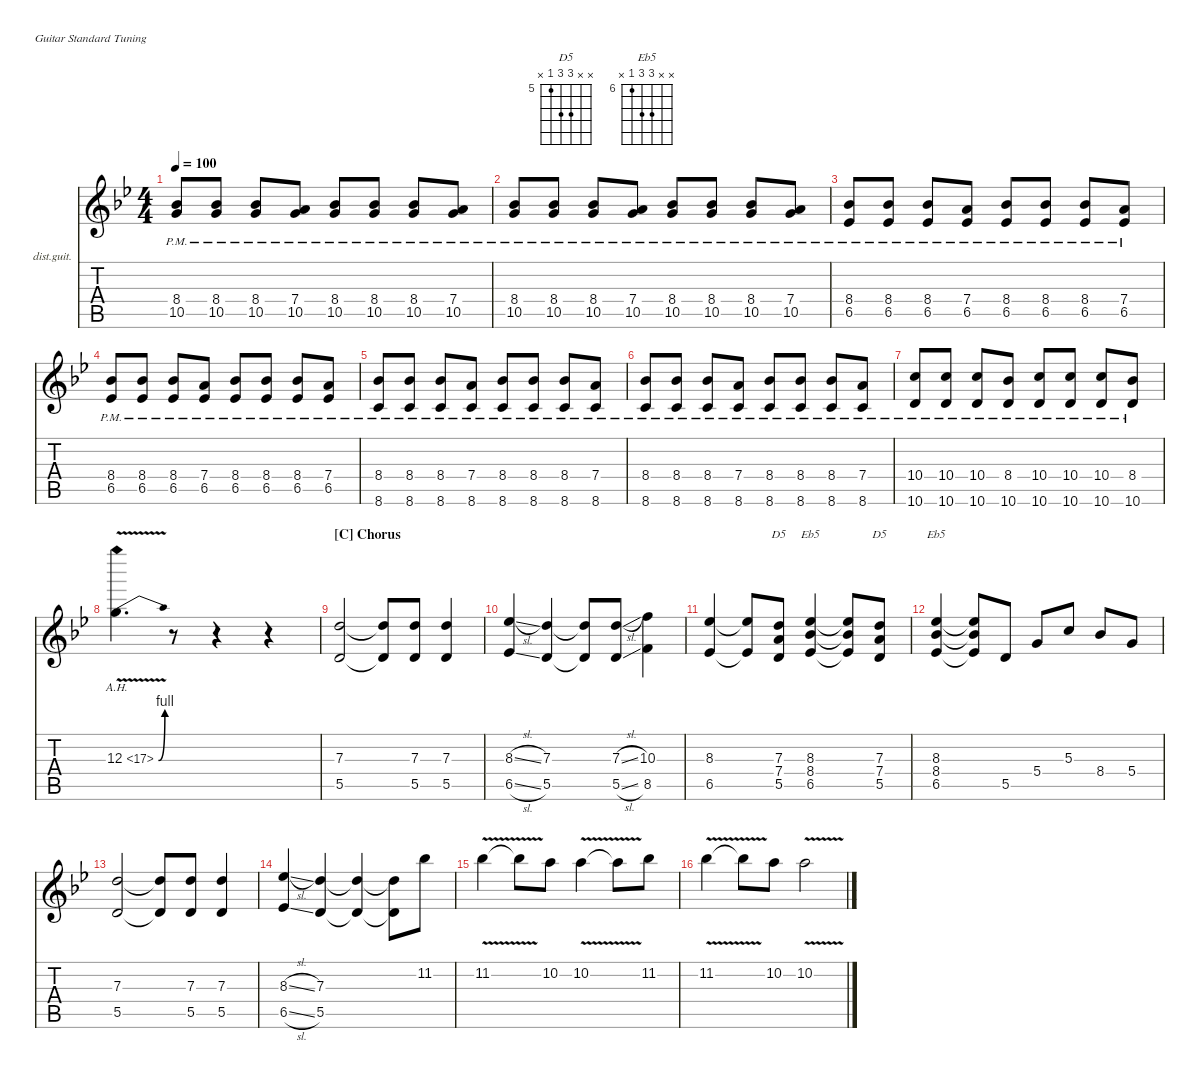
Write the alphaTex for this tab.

\defaultSystemsLayout 4
\hideDynamics
\bracketExtendMode nobrackets
\firstSystemTrackNameOrientation horizontal
\otherSystemsTrackNameOrientation horizontal
\track ("Lead Guitar I" "dist.guit.") {instrument electricguitarclean}
\staff {score tabs}
\tuning (E4 B3 G3 D3 A2 E2)
\chord ("D5" x x 7 7 5 x) {firstfret 5}
\chord ("Eb5" x x 8 8 6 x) {firstfret 6}
\ts (4 4)
\tempo 100
\clef g2
\ks gminor
(10.5{pm} 8.4{pm}).8{dy mf} (10.5{pm} 8.4{pm}).8 (10.5{pm} 8.4{pm}).8 (10.5{pm} 7.4{pm}).8 (10.5{pm} 8.4{pm}).8 (10.5{pm} 8.4{pm}).8 (10.5{pm} 8.4{pm}).8 (10.5{pm} 7.4{pm}).8 |
(10.5{pm} 8.4{pm}).8 (10.5{pm} 8.4{pm}).8 (10.5{pm} 8.4{pm}).8 (10.5{pm} 7.4{pm}).8 (10.5{pm} 8.4{pm}).8 (10.5{pm} 8.4{pm}).8 (10.5{pm} 8.4{pm}).8 (10.5{pm} 7.4{pm}).8 |
(6.5{pm} 8.4{pm}).8 (6.5{pm} 8.4{pm}).8 (6.5{pm} 8.4{pm}).8 (7.4{pm} 6.5{pm}).8 (6.5{pm} 8.4{pm}).8 (6.5{pm} 8.4{pm}).8 (6.5{pm} 8.4{pm}).8 (7.4{pm} 6.5{pm}).8 |
(6.5{pm} 8.4{pm}).8 (6.5{pm} 8.4{pm}).8 (6.5{pm} 8.4{pm}).8 (7.4{pm} 6.5{pm}).8 (6.5{pm} 8.4{pm}).8 (6.5{pm} 8.4{pm}).8 (6.5{pm} 8.4{pm}).8 (7.4{pm} 6.5{pm}).8 |
(8.6{pm} 8.4{pm}).8 (8.6{pm} 8.4{pm}).8 (8.6{pm} 8.4{pm}).8 (7.4{pm} 8.6{pm}).8 (8.6{pm} 8.4{pm}).8 (8.6{pm} 8.4{pm}).8 (8.6{pm} 8.4{pm}).8 (7.4{pm} 8.6{pm}).8 |
(8.6{pm} 8.4{pm}).8 (8.6{pm} 8.4{pm}).8 (8.6{pm} 8.4{pm}).8 (7.4{pm} 8.6{pm}).8 (8.6{pm} 8.4{pm}).8 (8.6{pm} 8.4{pm}).8 (8.6{pm} 8.4{pm}).8 (7.4{pm} 8.6{pm}).8 |
(10.6{pm} 10.4{pm}).8 (10.6{pm} 10.4{pm}).8 (10.6{pm} 10.4{pm}).8 (8.4{pm} 10.6{pm}).8 (10.6{pm} 10.4{pm}).8 (10.6{pm} 10.4{pm}).8 (10.6{pm} 10.4{pm}).8 (8.4{pm} 10.6{pm}).8 |
12.3{be (bend 0 0 39 4) ah 5 v}.4{d} r.8 r.4 r.4 |
\section ("C" "Chorus")
(5.5 7.3).2 (5.5{t} 7.3{t}).8 (5.5 7.3).8 (5.5 7.3).4 |
(6.5{sl} 8.3{sl}).4 (5.5 7.3).4 (5.5{t} 7.3{t}).8 (5.5{sl} 7.3{sl}).8 (8.5 10.3).4 |
(6.5 8.3).4 (6.5{t} 8.3{t}).8 (5.5 7.4 7.3).8{ch "D5"} (6.5 8.4 8.3).4{ch "Eb5"} (6.5{t} 8.4{t} 8.3{t}).8 (5.5 7.4 7.3).8{ch "D5"} |
(6.5 8.4 8.3).4{ch "Eb5"} (6.5{t} 8.4{t} 8.3{t}).8 5.5.8 5.4.8 5.3.8 8.4.8 5.4.8 |
(5.5 7.3).2 (5.5{t} 7.3{t}).8 (5.5 7.3).8 (5.5 7.3).4 |
(6.5{sl} 8.3{sl}).4 (5.5 7.3).4 (5.5{t} 7.3{t}).4 (5.5{t} 7.3{t}).8 11.2.8 |
11.2{v}.4 11.2{t}.8 10.2.8 10.2{v}.4 10.2{t}.8 11.2.8 |
11.2{v}.4 11.2{t}.8 10.2.8 10.2{v}.2
